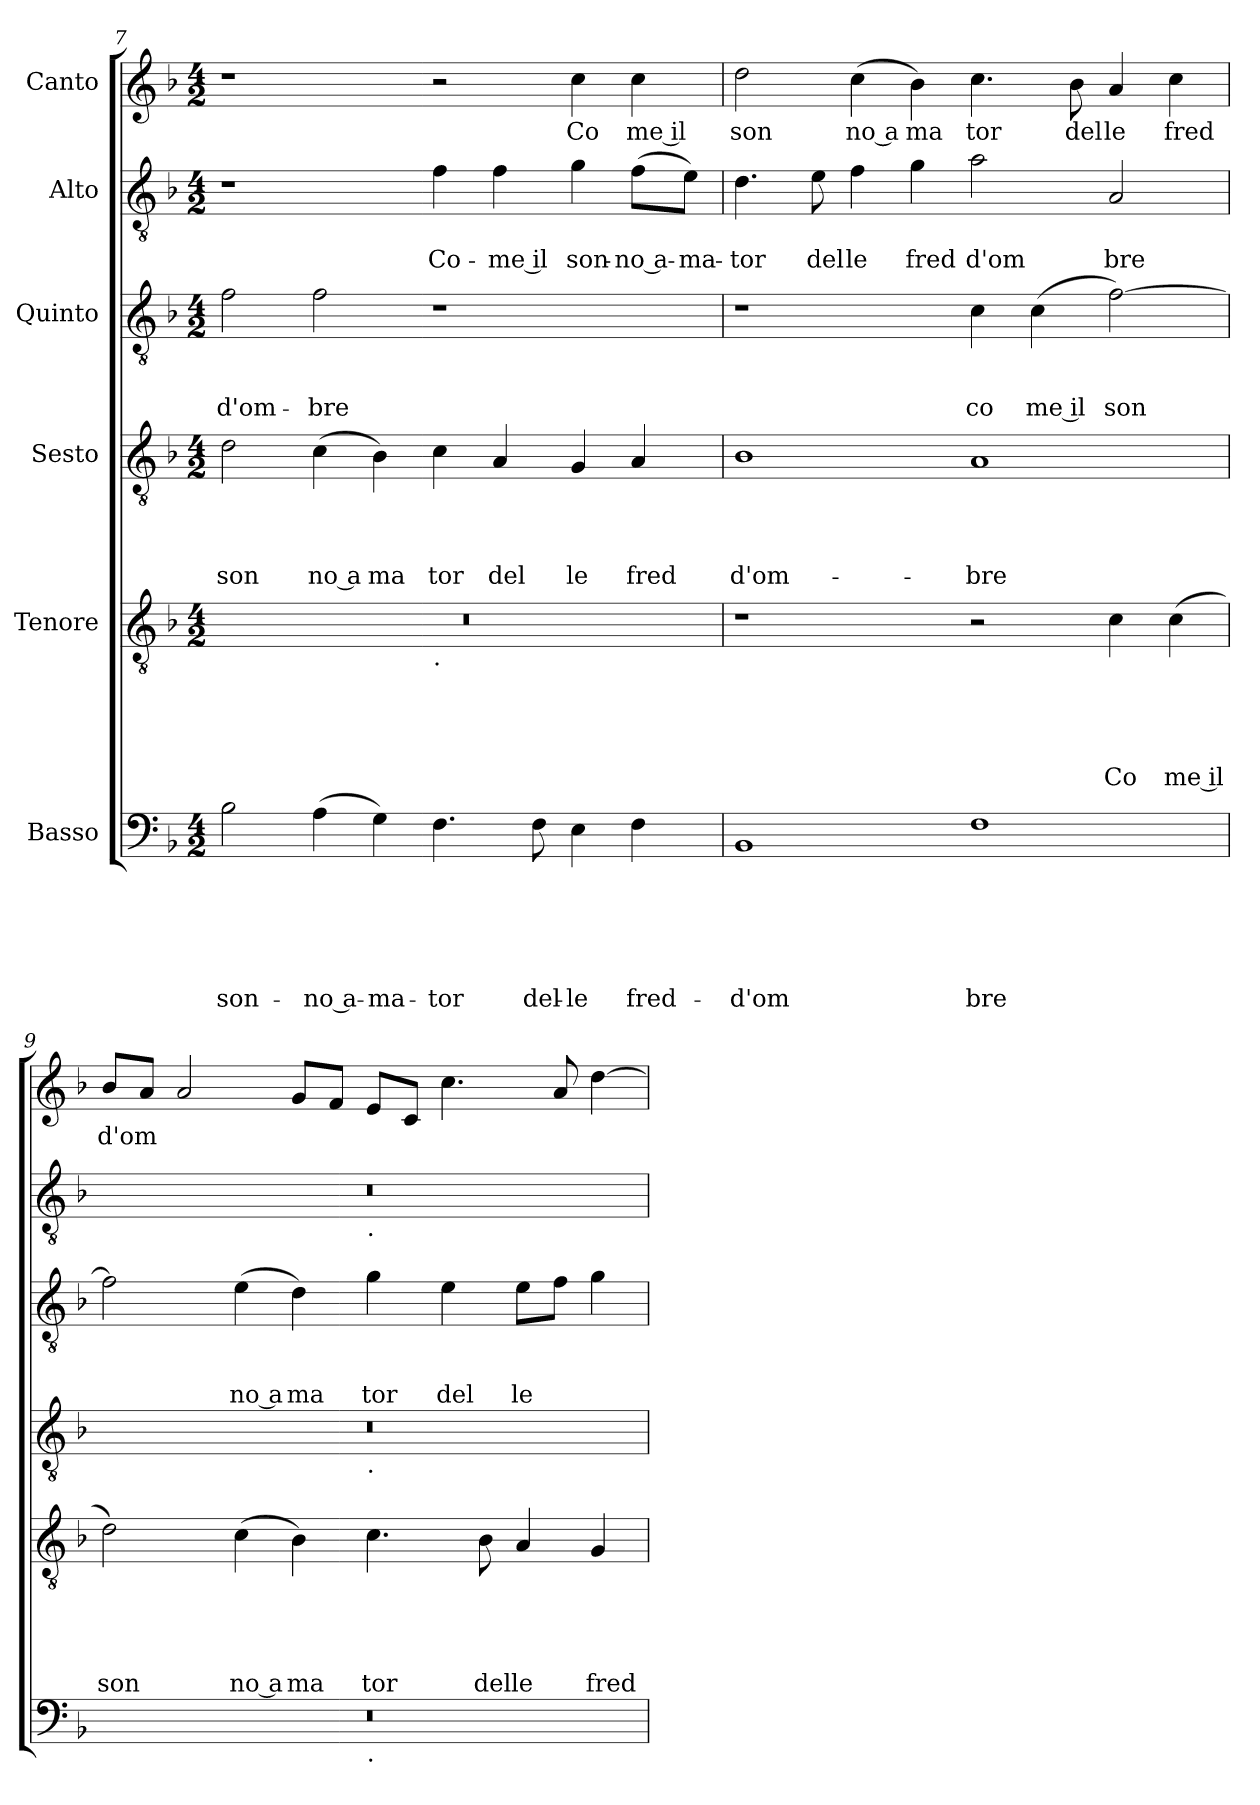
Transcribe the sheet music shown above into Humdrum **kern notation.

**kern	**text	**text	**text	**text	**text	**text	**kern	**text	**text	**text	**text	**text	**kern	**text	**text	**text	**text	**kern	**text	**text	**text	**kern	**text	**text	**kern	**text
*part6	*part6	*part6	*part6	*part6	*part6	*part6	*part5	*part5	*part5	*part5	*part5	*part5	*part4	*part4	*part4	*part4	*part4	*part3	*part3	*part3	*part3	*part2	*part2	*part2	*part1	*part1
*staff6	*staff6	*staff6	*staff6	*staff6	*staff6	*staff6	*staff5	*staff5	*staff5	*staff5	*staff5	*staff5	*staff4	*staff4	*staff4	*staff4	*staff4	*staff3	*staff3	*staff3	*staff3	*staff2	*staff2	*staff2	*staff1	*staff1
*I"Basso	*	*	*	*	*	*	*I"Tenore	*	*	*	*	*	*I"Sesto	*	*	*	*	*I"Quinto	*	*	*	*I"Alto	*	*	*I"Canto	*
*clefF4	*	*	*	*	*	*	*clefGv2	*	*	*	*	*	*clefGv2	*	*	*	*	*clefGv2	*	*	*	*clefGv2	*	*	*clefG2	*
*ITrd-3c-5	*	*	*	*	*	*	*	*	*	*	*	*	*ITrd-3c-5	*	*	*	*	*ITrd-3c-5	*	*	*	*ITrd-3c-5	*	*	*	*
*k[b-e-]	*	*	*	*	*	*	*k[b-]	*	*	*	*	*	*k[b-e-]	*	*	*	*	*k[b-e-]	*	*	*	*k[b-e-]	*	*	*k[b-]	*
*B-:	*	*	*	*	*	*	*F:	*	*	*	*	*	*B-:	*	*	*	*	*B-:	*	*	*	*B-:	*	*	*F:	*
*M4/2	*	*	*	*	*	*	*M4/2	*	*	*	*	*	*M4/2	*	*	*	*	*M4/2	*	*	*	*M4/2	*	*	*M4/2	*
=7	=7	=7	=7	=7	=7	=7	=7	=7	=7	=7	=7	=7	=7	=7	=7	=7	=7	=7	=7	=7	=7	=7	=7	=7	=7	=7
!	!	!	!	!	!	!LO:LY:b	!	!	!	!	!	!	!	!	!	!	!LO:LY:b	!	!	!	!LO:LY:b	!	!	!	!	!
*	*	*	*	*	*	*	*^	*	*	*	*	*	*	*	*	*	*	*	*	*	*	*	*	*	*	*
2e-\	.	.	.	.	.	son-	0r	1ryy	.	.	.	.	.	2g\	.	.	.	son	2b-\	.	.	-d'om-	1r	.	.	1r	.
!	!	!	!	!	!	!LO:LY:b:rj	!	!	!	!	!	!	!	!	!	!	!	!LO:LY:b:rj	!	!	!	!LO:LY:b	!	!	!	!	!
(<4d\	.	.	.	.	.	-no a-	.	.	.	.	.	.	.	(<4f\	.	.	.	no a	2b-\	.	.	-bre	.	.	.	.	.
!	!	!	!	!	!	!LO:LY:b	!	!	!	!	!	!	!	!	!	!	!	!LO:LY:b	!	!	!	!	!	!	!	!	!
4c\)	.	.	.	.	.	-ma-	.	.	.	.	.	.	.	4e-\)	.	.	.	ma	.	.	.	.	.	.	.	.	.
!	!	!	!	!	!	!	!	!LO:TX:b:t=.	!	!	!	!	!	!	!	!	!	!	!	!	!	!	!	!	!	!	!
!	!	!	!	!	!	!LO:LY:b	!	!	!	!	!	!	!	!	!	!	!	!LO:LY:b	!	!	!	!	!	!	!LO:LY:b	!	!
4.B-\	.	.	.	.	.	-tor	.	1ryy	.	.	.	.	.	4f\	.	.	.	tor	1r	.	.	.	4b-\	.	Co-	2r	.
!	!	!	!	!	!	!	!	!	!	!	!	!	!	!	!	!	!	!LO:LY:b	!	!	!	!	!	!	!LO:LY:b:rj	!	!
.	.	.	.	.	.	.	.	.	.	.	.	.	.	4d/	.	.	.	del	.	.	.	.	4b-\	.	-me il	.	.
!	!	!	!	!	!	!LO:LY:b	!	!	!	!	!	!	!	!	!	!	!	!	!	!	!	!	!	!	!	!	!
8B-\	.	.	.	.	.	del-	.	.	.	.	.	.	.	.	.	.	.	.	.	.	.	.	.	.	.	.	.
!	!	!	!	!	!	!LO:LY:b	!	!	!	!	!	!	!	!	!	!	!	!LO:LY:b	!	!	!	!	!	!	!LO:LY:b	!	!LO:LY:b
4A\	.	.	.	.	.	-le	.	.	.	.	.	.	.	4c/	.	.	.	le	.	.	.	.	4cc\	.	son-	4cc\	Co
!	!	!	!	!	!	!LO:LY:b	!	!	!	!	!	!	!	!	!	!	!	!LO:LY:b	!	!	!	!	!	!	!LO:LY:b:rj	!	!LO:LY:b:rj
4B-\	.	.	.	.	.	fred-	.	.	.	.	.	.	.	4d/	.	.	.	fred	.	.	.	.	(<8b-\L	.	-no a-	4cc\	me il
!	!	!	!	!	!	!	!	!	!	!	!	!	!	!	!	!	!	!	!	!	!	!	!	!	!LO:LY:b	!	!
.	.	.	.	.	.	.	.	.	.	.	.	.	.	.	.	.	.	.	.	.	.	.	(8a\J)	.	-ma-	.	.
!!LO:LB:g=z
=8	=8	=8	=8	=8	=8	=8	=8	=8	=8	=8	=8	=8	=8	=8	=8	=8	=8	=8	=8	=8	=8	=8	=8	=8	=8	=8	=8
!	!	!	!	!	!	!LO:LY:b	!	!	!	!	!	!	!	!	!	!	!	!LO:LY:b	!	!	!	!	!	!	!LO:LY:b	!	!LO:LY:b
*	*	*	*	*	*	*	*v	*v	*	*	*	*	*	*	*	*	*	*	*	*	*	*	*	*	*	*	*
1E-	.	.	.	.	.	-d'om	1r	.	.	.	.	.	1e-	.	.	.	d'om-	1r	.	.	.	4.g\	.	-tor	2dd\	son
!	!	!	!	!	!	!	!	!	!	!	!	!	!	!	!	!	!	!	!	!	!	!	!	!LO:LY:b	!	!
.	.	.	.	.	.	.	.	.	.	.	.	.	.	.	.	.	.	.	.	.	.	8a\	.	del	.	.
!	!	!	!	!	!	!	!	!	!	!	!	!	!	!	!	!	!	!	!	!	!	!	!	!LO:LY:b	!	!LO:LY:b:rj
.	.	.	.	.	.	.	.	.	.	.	.	.	.	.	.	.	.	.	.	.	.	4b-\	.	le	(<4cc\	no a
!	!	!	!	!	!	!	!	!	!	!	!	!	!	!	!	!	!	!	!	!	!	!	!	!LO:LY:b	!	!LO:LY:b
.	.	.	.	.	.	.	.	.	.	.	.	.	.	.	.	.	.	.	.	.	.	4cc\	.	fred	4b-\)	ma
!	!	!	!	!	!	!LO:LY:b	!	!	!	!	!	!	!	!	!	!	!LO:LY:b	!	!	!	!LO:LY:b	!	!	!LO:LY:b	!	!LO:LY:b
1B-	.	.	.	.	.	bre	2r	.	.	.	.	.	1d	.	.	.	-bre	4f\	.	.	co	2dd\	.	d'om	4.cc\	tor
!	!	!	!	!	!	!	!	!	!	!	!	!	!	!	!	!	!	!	!	!	!LO:LY:b:rj	!	!	!	!	!
.	.	.	.	.	.	.	.	.	.	.	.	.	.	.	.	.	.	(<4f\	.	.	me il	.	.	.	.	.
!	!	!	!	!	!	!	!	!	!	!	!	!	!	!	!	!	!	!	!	!	!	!	!	!	!	!LO:LY:b
.	.	.	.	.	.	.	.	.	.	.	.	.	.	.	.	.	.	.	.	.	.	.	.	.	8b-\	del
!	!	!	!	!	!	!	!	!	!	!	!	!LO:LY:b	!	!	!	!	!	!	!	!	!LO:LY:b	!	!	!LO:LY:b	!	!LO:LY:b
.	.	.	.	.	.	.	4c\	.	.	.	.	Co	.	.	.	.	.	[>2b-\)	.	.	son	2d/	.	bre	4a/	le
!	!	!	!	!	!	!	!	!	!	!	!	!LO:LY:b:rj	!	!	!	!	!	!	!	!	!	!	!	!	!	!LO:LY:b
.	.	.	.	.	.	.	(<4c\	.	.	.	.	me il	.	.	.	.	.	.	.	.	.	.	.	.	4cc\	fred
=9	=9	=9	=9	=9	=9	=9	=9	=9	=9	=9	=9	=9	=9	=9	=9	=9	=9	=9	=9	=9	=9	=9	=9	=9	=9	=9
!	!	!	!	!	!	!	!	!	!	!	!	!LO:LY:b	!	!	!	!	!	!	!	!	!	!	!	!	!	!LO:LY:b
*^	*	*	*	*	*	*	*	*	*	*	*	*	*^	*	*	*	*	*	*	*	*	*^	*	*	*	*
0r	1ryy	.	.	.	.	.	.	2d\)	.	.	.	.	son	0r	1ryy	.	.	.	.	2b-\]	.	.	.	0r	1ryy	.	.	8b-/L	d'om
.	.	.	.	.	.	.	.	.	.	.	.	.	.	.	.	.	.	.	.	.	.	.	.	.	.	.	.	8a/J	.
.	.	.	.	.	.	.	.	.	.	.	.	.	.	.	.	.	.	.	.	.	.	.	.	.	.	.	.	2a/	.
!	!	!	!	!	!	!	!	!	!	!	!	!	!LO:LY:b:rj	!	!	!	!	!	!	!	!	!	!LO:LY:b:rj	!	!	!	!	!	!
.	.	.	.	.	.	.	.	(<4c\	.	.	.	.	no a	.	.	.	.	.	.	(<4a\	.	.	no a	.	.	.	.	.	.
!	!	!	!	!	!	!	!	!	!	!	!	!	!LO:LY:b	!	!	!	!	!	!	!	!	!	!LO:LY:b	!	!	!	!	!	!
.	.	.	.	.	.	.	.	4B-\)	.	.	.	.	ma	.	.	.	.	.	.	4g\)	.	.	ma	.	.	.	.	8g/L	.
.	.	.	.	.	.	.	.	.	.	.	.	.	.	.	.	.	.	.	.	.	.	.	.	.	.	.	.	8f/J	.
!	!	!	!	!	!	!	!	!	!	!	!	!	!	!	!	!	!	!	!	!	!	!	!	!	!LO:TX:b:t=.	!	!	!	!
!	!	!	!	!	!	!	!	!	!	!	!	!	!	!	!LO:TX:b:t=.	!	!	!	!	!	!	!	!	!	!	!	!	!	!
!	!LO:TX:b:t=.	!	!	!	!	!	!	!	!	!	!	!	!	!	!	!	!	!	!	!	!	!	!	!	!	!	!	!	!
!	!	!	!	!	!	!	!	!	!	!	!	!	!LO:LY:b	!	!	!	!	!	!	!	!	!	!LO:LY:b	!	!	!	!	!	!
.	1ryy	.	.	.	.	.	.	4.c\	.	.	.	.	tor	.	1ryy	.	.	.	.	4cc\	.	.	tor	.	1ryy	.	.	8e/L	.
.	.	.	.	.	.	.	.	.	.	.	.	.	.	.	.	.	.	.	.	.	.	.	.	.	.	.	.	8c/J	.
!	!	!	!	!	!	!	!	!	!	!	!	!	!	!	!	!	!	!	!	!	!	!	!LO:LY:b	!	!	!	!	!	!
.	.	.	.	.	.	.	.	.	.	.	.	.	.	.	.	.	.	.	.	4a\	.	.	del	.	.	.	.	4.cc\	.
!	!	!	!	!	!	!	!	!	!	!	!	!	!LO:LY:b	!	!	!	!	!	!	!	!	!	!	!	!	!	!	!	!
.	.	.	.	.	.	.	.	8B-\	.	.	.	.	del	.	.	.	.	.	.	.	.	.	.	.	.	.	.	.	.
!	!	!	!	!	!	!	!	!	!	!	!	!	!LO:LY:b	!	!	!	!	!	!	!	!	!	!LO:LY:b	!	!	!	!	!	!
.	.	.	.	.	.	.	.	4A/	.	.	.	.	le	.	.	.	.	.	.	8a\L	.	.	le	.	.	.	.	.	.
.	.	.	.	.	.	.	.	.	.	.	.	.	.	.	.	.	.	.	.	8b-\J	.	.	.	.	.	.	.	8a/	.
!	!	!	!	!	!	!	!	!	!	!	!	!	!LO:LY:b	!	!	!	!	!	!	!	!	!	!	!	!	!	!	!	!
.	.	.	.	.	.	.	.	4G/	.	.	.	.	fred	.	.	.	.	.	.	4cc\	.	.	.	.	.	.	.	[>4dd\	.
*v	*v	*	*	*	*	*	*	*	*	*	*	*	*	*v	*v	*	*	*	*	*	*	*	*	*v	*v	*	*	*	*
=	=	=	=	=	=	=	=	=	=	=	=	=	=	=	=	=	=	=	=	=	=	=	=	=	=	=
*-	*-	*-	*-	*-	*-	*-	*-	*-	*-	*-	*-	*-	*-	*-	*-	*-	*-	*-	*-	*-	*-	*-	*-	*-	*-	*-
